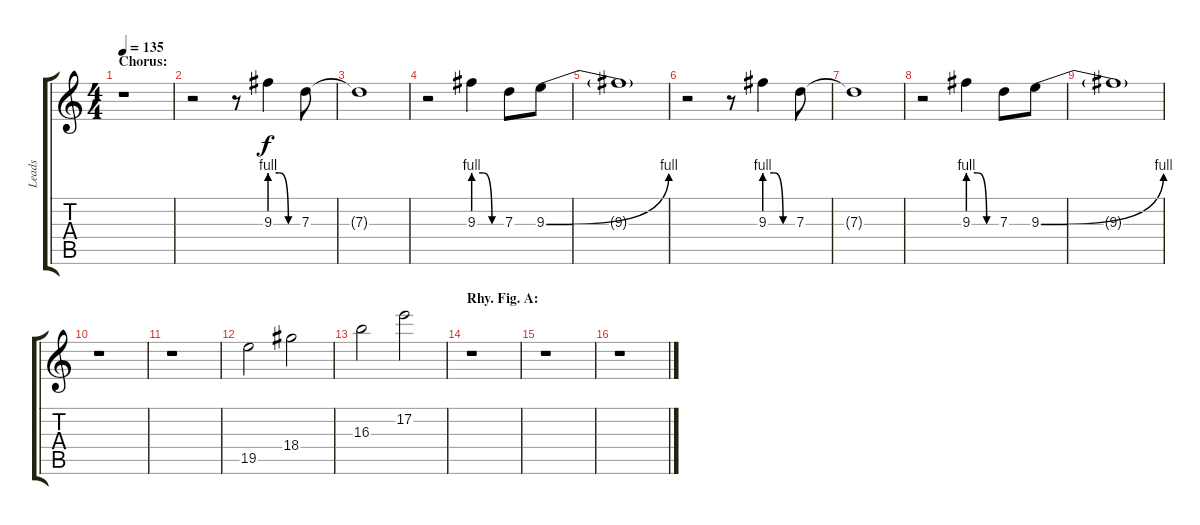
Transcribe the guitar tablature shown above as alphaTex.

\track ("Leads" "Leads") {instrument distortionguitar}
\staff {score tabs}
\tuning (E4 B3 G3 D3 A2 E2) {hide}
\ts (4 4)
\section ("" "Chorus:")
\tempo 135
\clef g2
\ks c
r.1{dy f} |
r.2 r.8 9.3{be (custom 0 4 20 4 40 0 60 0)}.4 7.3.8 |
7.3{t}.1 |
r.2 9.3{be (custom 0 4 20 4 40 0 60 0)}.4 7.3.8 9.3{be (bend 0 0 60 4)}.8 |
9.3{t}.1 |
r.2 r.8 9.3{be (custom 0 4 20 4 40 0 60 0)}.4 7.3.8 |
7.3{t}.1 |
r.2 9.3{be (custom 0 4 20 4 40 0 60 0)}.4 7.3.8 9.3{be (bend 0 0 60 4)}.8 |
9.3{t}.1 |
r.1 |
r.1 |
19.5.2 18.4.2 |
16.3.2 17.2.2 |
\section ("" "Rhy. Fig. A:")
r.1 |
r.1 |
r.1
